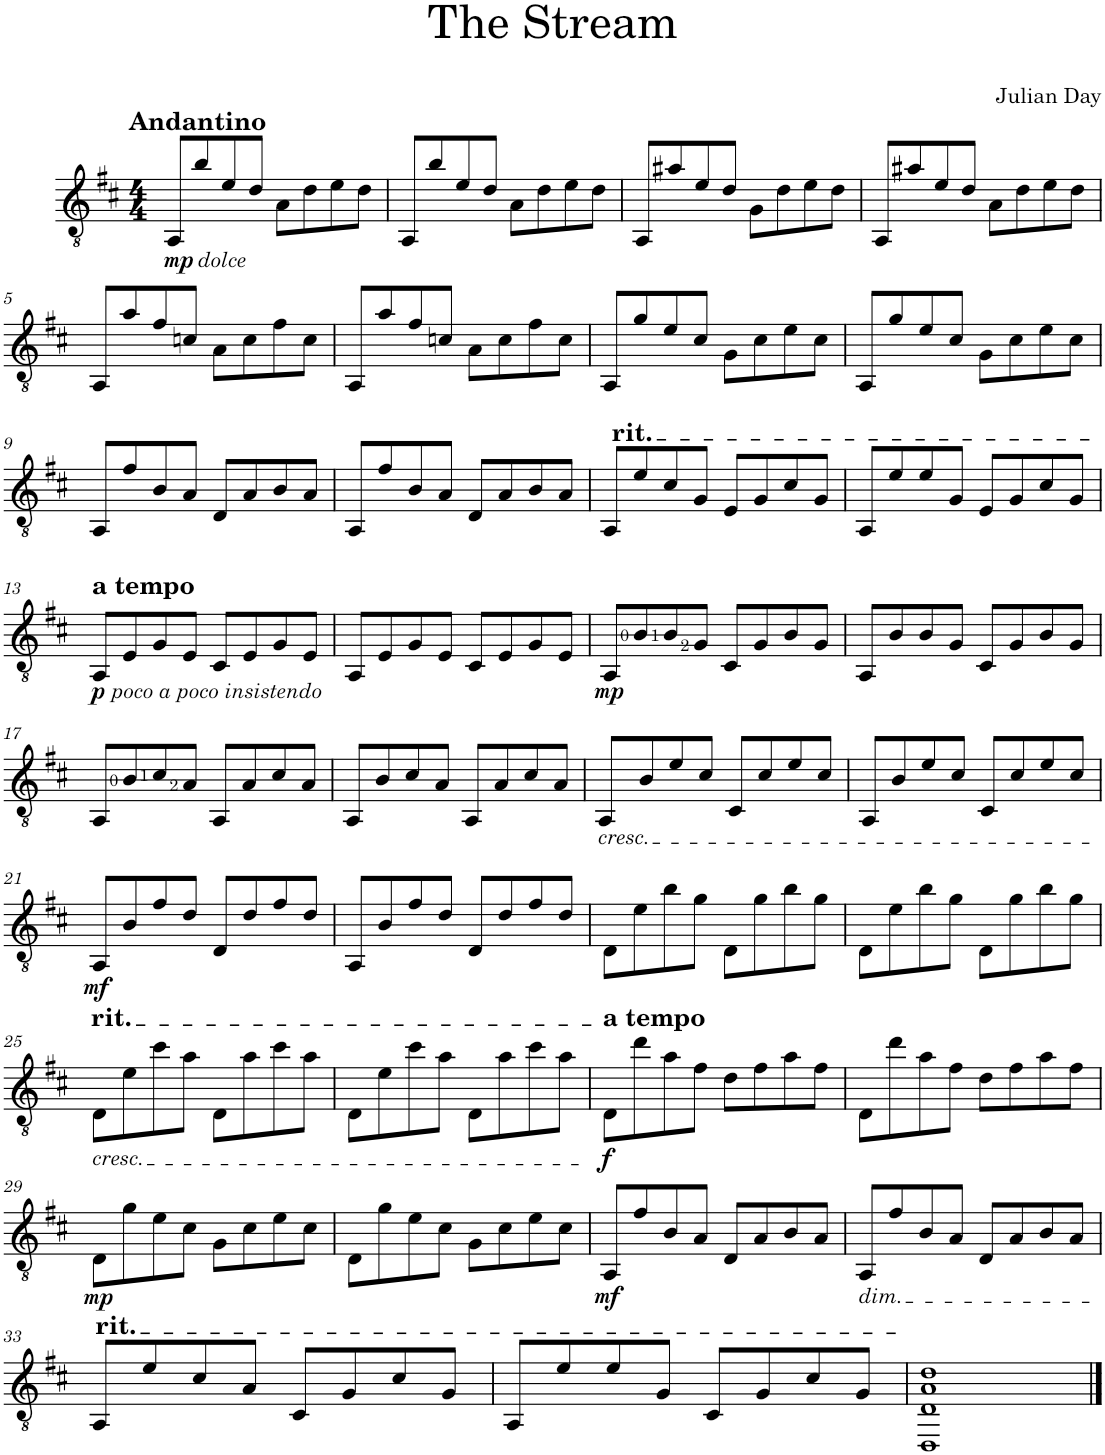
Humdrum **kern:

**kern	**dynam
*part1	*part1
*staff1	*staff1
*I"Classical Guitar	*
*I'Guit.	*
*clefGv2	*
*k[f#c#]	*
*M4/4	*
=1	=1
!LO:TX:a:B:t=Andantino	!
!LO:TX:b:i:t=dolce	!
!	!LO:DY:b
8AA/L	mp
8b/	.
8e/	.
8d/J	.
8A\L	.
8d\	.
8e\	.
8d\J	.
=2	=2
8AA/L	.
8b/	.
8e/	.
8d/J	.
8A\L	.
8d\	.
8e\	.
8d\J	.
=3	=3
8AA/L	.
8a#X/	.
8e/	.
8d/J	.
8G\L	.
8d\	.
8e\	.
8d\J	.
=4	=4
8AA/L	.
8a#X/	.
8e/	.
8d/J	.
8A\L	.
8d\	.
8e\	.
8d\J	.
!!LO:LB:g=z
=5	=5
8AA/L	.
8a/	.
8f#/	.
8cn/J	.
8A\L	.
8c\	.
8f#\	.
8c\J	.
=6	=6
8AA/L	.
8a/	.
8f#/	.
8cn/J	.
8A\L	.
8c\	.
8f#\	.
8c\J	.
=7	=7
8AA/L	.
8g/	.
8e/	.
8c#/J	.
8G\L	.
8c#\	.
8e\	.
8c#\J	.
=8	=8
8AA/L	.
8g/	.
8e/	.
8c#/J	.
8G\L	.
8c#\	.
8e\	.
8c#\J	.
!!LO:LB:g=z
=9	=9
8AA/L	.
8f#/	.
8B/	.
8A/J	.
8D/L	.
8A/	.
8B/	.
8A/J	.
=10	=10
8AA/L	.
8f#/	.
8B/	.
8A/J	.
8D/L	.
8A/	.
8B/	.
8A/J	.
=11	=11
!LO:TX:a:t=rit.	!
8AA/L	.
8e/	.
8c#/	.
8G/J	.
8E/L	.
8G/	.
8c#/	.
8G/J	.
=12	=12
8AA/L	.
8e/	.
8e/	.
8G/J	.
8E/L	.
8G/	.
8c#/	.
8G/J	.
!!LO:LB:g=z
=13	=13
!LO:TX:a:B:t=a tempo	!
!LO:TX:b:i:t=poco a poco insistendo	!
!	!LO:DY:b
8AA/L	p
8E/	.
8G/	.
8E/J	.
8C#/L	.
8E/	.
8G/	.
8E/J	.
=14	=14
8AA/L	.
8E/	.
8G/	.
8E/J	.
8C#/L	.
8E/	.
8G/	.
8E/J	.
=15	=15
!	!LO:DY:b
8AA/L	mp
8B/	.
8B/	.
8G/J	.
8C#/L	.
8G/	.
8B/	.
8G/J	.
=16	=16
8AA/L	.
8B/	.
8B/	.
8G/J	.
8C#/L	.
8G/	.
8B/	.
8G/J	.
!!LO:LB:g=z
=17	=17
8AA/L	.
8B/	.
8c#/	.
8A/J	.
8AA/L	.
8A/	.
8c#/	.
8A/J	.
=18	=18
8AA/L	.
8B/	.
8c#/	.
8A/J	.
8AA/L	.
8A/	.
8c#/	.
8A/J	.
=19	=19
!LO:TX:b:i:t=cresc.	!
8AA/L	.
8B/	.
8e/	.
8c#/J	.
8C#/L	.
8c#/	.
8e/	.
8c#/J	.
=20	=20
8AA/L	.
8B/	.
8e/	.
8c#/J	.
8C#/L	.
8c#/	.
8e/	.
8c#/J	.
!!LO:LB:g=z
=21	=21
!	!LO:DY:b
8AA/L	mf
8B/	.
8f#/	.
8d/J	.
8D/L	.
8d/	.
8f#/	.
8d/J	.
=22	=22
8AA/L	.
8B/	.
8f#/	.
8d/J	.
8D/L	.
8d/	.
8f#/	.
8d/J	.
=23	=23
8D\L	.
8e\	.
8b\	.
8g\J	.
8D\L	.
8g\	.
8b\	.
8g\J	.
=24	=24
8D\L	.
8e\	.
8b\	.
8g\J	.
8D\L	.
8g\	.
8b\	.
8g\J	.
!!LO:LB:g=z
=25	=25
!LO:TX:b:i:t=cresc.	!
!LO:TX:a:t=rit.	!
8D\L	.
8e\	.
8cc#\	.
8a\J	.
8D\L	.
8a\	.
8cc#\	.
8a\J	.
=26	=26
8D\L	.
8e\	.
8cc#\	.
8a\J	.
8D\L	.
8a\	.
8cc#\	.
8a\J	.
=27	=27
!LO:TX:a:B:t=a tempo	!
!	!LO:DY:b
8D\L	f
8dd\	.
8a\	.
8f#\J	.
8d\L	.
8f#\	.
8a\	.
8f#\J	.
=28	=28
8D\L	.
8dd\	.
8a\	.
8f#\J	.
8d\L	.
8f#\	.
8a\	.
8f#\J	.
!!LO:LB:g=z
=29	=29
!	!LO:DY:b
8D\L	mp
8g\	.
8e\	.
8c#\J	.
8G\L	.
8c#\	.
8e\	.
8c#\J	.
=30	=30
8D\L	.
8g\	.
8e\	.
8c#\J	.
8G\L	.
8c#\	.
8e\	.
8c#\J	.
=31	=31
!	!LO:DY:b
8AA/L	mf
8f#/	.
8B/	.
8A/J	.
8D/L	.
8A/	.
8B/	.
8A/J	.
=32	=32
!LO:TX:b:i:t=dim.	!
8AA/L	.
8f#/	.
8B/	.
8A/J	.
8D/L	.
8A/	.
8B/	.
8A/J	.
!!LO:LB:g=z
=33	=33
!LO:TX:a:t=rit.	!
8AA/L	.
8e/	.
8c#/	.
8A/J	.
8C#/L	.
8G/	.
8c#/	.
8G/J	.
=34	=34
8AA/L	.
8e/	.
8e/	.
8G/J	.
8C#/L	.
8G/	.
8c#/	.
8G/J	.
=35	=35
1DD 1D 1A 1d	.
==	==
*-	*-
